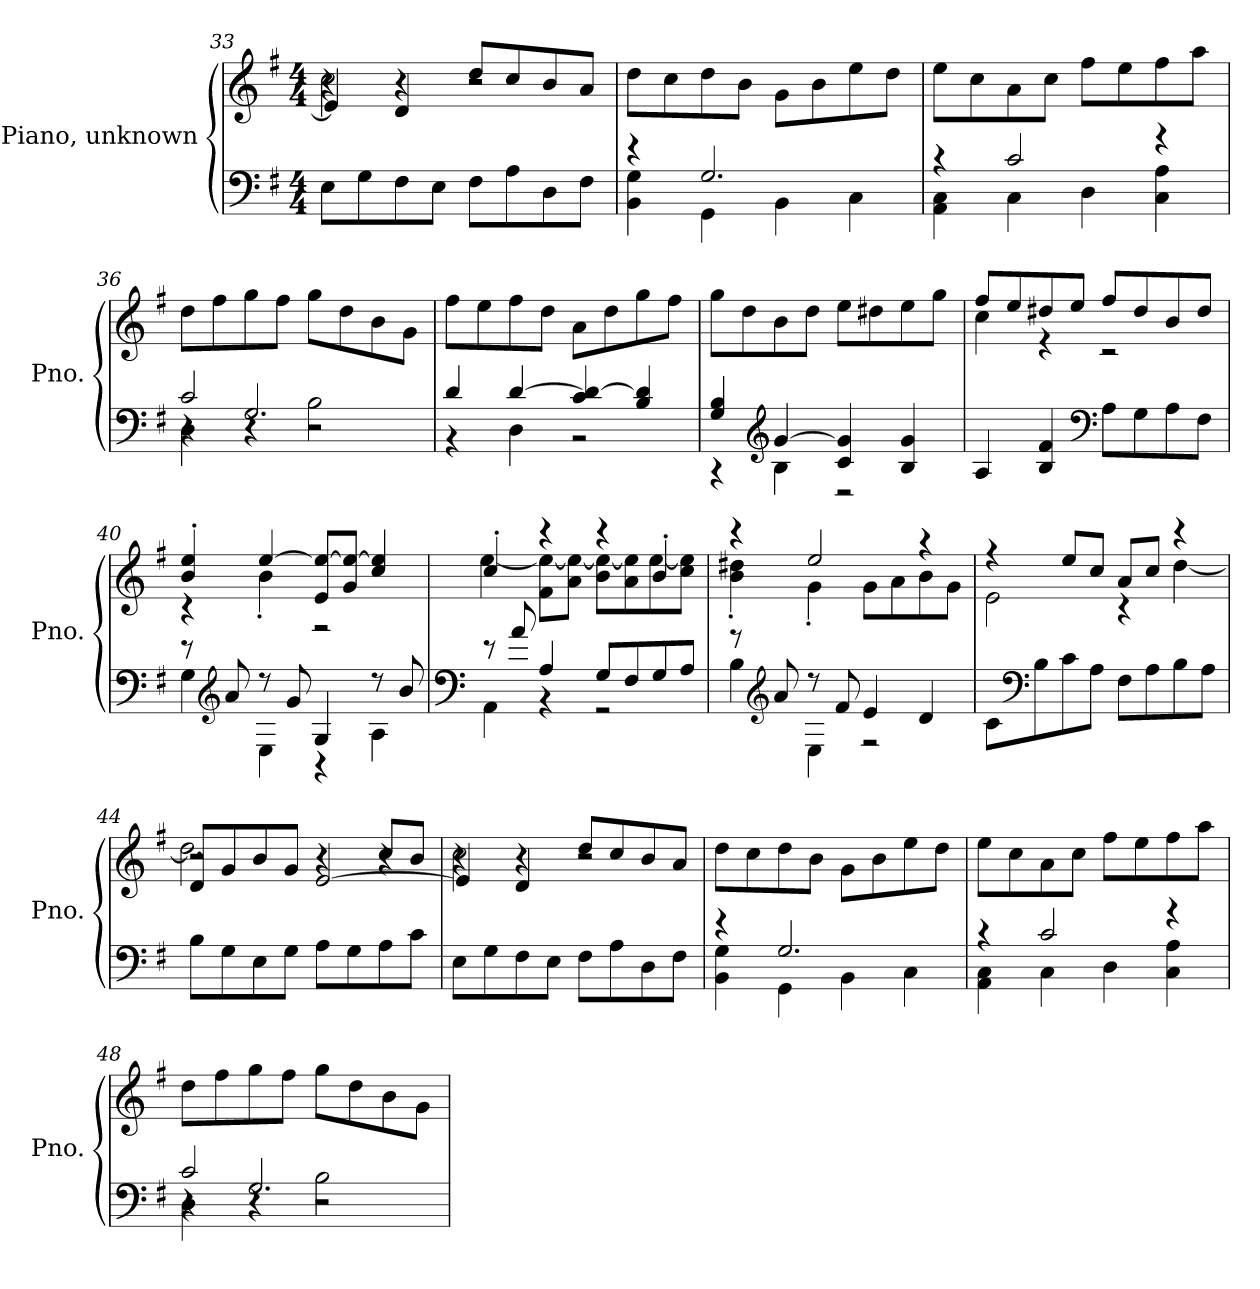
**kern	**kern
*part1	*part1
*staff2	*staff1
*I"Piano, unknown	*
*I'Pno.	*
!!LO:LB:g=z
*clefF4	*clefG2
*k[f#]	*k[f#]
*M4/4	*M4/4
=33	=33
*	*^
*	*	*^
8E\L	4r	2cc\	4e/]
8G\	.	.	.
8F#\	4d/	.	4r
8E\J	.	.	.
8F#\L	8dd/L	2r	2r
8A\	8cc/	.	.
8D\	8b/	.	.
8F#\J	8a/J	.	.
*	*v	*v	*v
=34	=34
*^	*
4r	4BB\ 4G\	8dd\L
.	.	8cc\
2.G/	4GG\	8dd\
.	.	8b\J
.	4BB\	8g\L
.	.	8b\
.	4C\	8ee\
.	.	8dd\J
=35	=35	=35
4r	4AA\ 4C\	8ee\L
.	.	8cc\
2c/	4C\	8a\
.	.	8cc\J
.	4D\	8ff#\L
.	.	8ee\
4r	4C\ 4A\	8ff#\
.	.	8aa\J
=36	=36	=36
*	*^	*
2c/	4D\	4r	8dd\L
.	.	.	8ff#\
.	4r	2.G/	8gg\
.	.	.	8ff#\J
2r	2B\	.	8gg\L
.	.	.	8dd\
.	.	.	8b\
.	.	.	8g\J
*	*v	*v	*
=37	=37	=37
4d/	4r	8ff#\L
.	.	8ee\
[4d/	4D\	8ff#\
.	.	8dd\J
4c/ 4d/_	2r	8a\L
.	.	8dd\
4B/ 4d/]	.	8gg\
.	.	8ff#\J
!!LO:LB:g=z
=38	=38	=38
4G/ 4B/	4r	8gg\L
.	.	8dd\
*clefG2	*	*
[4g/	4B\	8b\
.	.	8dd\J
4c/ 4g/]	2r	8ee\L
.	.	8dd#X\
4B/ 4g/	.	8ee\
.	.	8gg\J
*v	*v	*
=39	=39
*	*^
4A/	8ff#/L	4cc\
.	8ee/	.
4B/ 4f#/	8dd#X/	4r
.	8ee/J	.
*clefF4	*	*
8A\L	8ff#/L	2r
8G\	8dd#/	.
8A\	8b/	.
8F#\J	8dd#/J	.
=40	=40	=40
*^	*	*
8r	4G\	4b/' 4ee/'	4r
*clefG2	*	*	*
8a/	.	.	.
8r	4E\	[4ee/	4b'\
8g/	.	.	.
4G/	4r	8e/ 8ee/_L	2r
.	.	8g/ 8ee/_J	.
8r	4A\	4cc/ 4ee/]	.
8b/	.	.	.
!!LO:LB:g=z	!!
=41	=41	=41	=41
*clefF4	*	*	*
8r	4AA\	4cc'/	[4ee\
8a/	.	.	.
4A/	4r	4r	8f#\ 8ee\_L
.	.	.	8a\ 8ee\_J
8G/L	2r	4r	8b\ 8ee\_L
8F#/	.	.	8a\ 8ee\]
8G/	.	4b'/	[8ee\
8A/J	.	.	8cc\ 8ee\]J
=42	=42	=42	=42
8r	4B\	4r	4b\' 4dd#X\'
*clefG2	*	*	*
8a/	.	.	.
8r	4E\	2ee/	4g'\
8f#/	.	.	.
4e/	2r	.	8g\L
.	.	.	8a\
4d/	.	4r	8b\
.	.	.	8g\J
*v	*v	*	*
=43	=43	=43
8c\L	4r	2e\
*clefF4	*	*
8B\	.	.
8c\	8ee/L	.
8A\J	8cc/J	.
8F#\L	8a/L	4r
8A\	8cc/J	.
8B\	4r	[4dd\
8A\J	.	.
=44	=44	=44
*	*	*^
8B\L	8d/L	2.dd\]	2r
8G\	8g/	.	.
8E\	8b/	.	.
8G\J	8g/J	.	.
8A\L	4r	.	[2e/
8G\	.	.	.
8A\	8cc/L	4r	.
8c\J	8b/J	.	.
!!LO:PB:g=z	!!	!!
=45	=45	=45	=45
8E\L	4r	2cc\	4e/]
8G\	.	.	.
8F#\	4d/	.	4r
8E\J	.	.	.
8F#\L	8dd/L	2r	2r
8A\	8cc/	.	.
8D\	8b/	.	.
8F#\J	8a/J	.	.
*	*v	*v	*v
=46	=46
*^	*
4r	4BB\ 4G\	8dd\L
.	.	8cc\
2.G/	4GG\	8dd\
.	.	8b\J
.	4BB\	8g\L
.	.	8b\
.	4C\	8ee\
.	.	8dd\J
=47	=47	=47
4r	4AA\ 4C\	8ee\L
.	.	8cc\
2c/	4C\	8a\
.	.	8cc\J
.	4D\	8ff#\L
.	.	8ee\
4r	4C\ 4A\	8ff#\
.	.	8aa\J
=48	=48	=48
*	*^	*
2c/	4D\	4r	8dd\L
.	.	.	8ff#\
.	4r	2.G/	8gg\
.	.	.	8ff#\J
2r	2B\	.	8gg\L
.	.	.	8dd\
.	.	.	8b\
.	.	.	8g\J
*v	*v	*v	*
=	=
*-	*-
